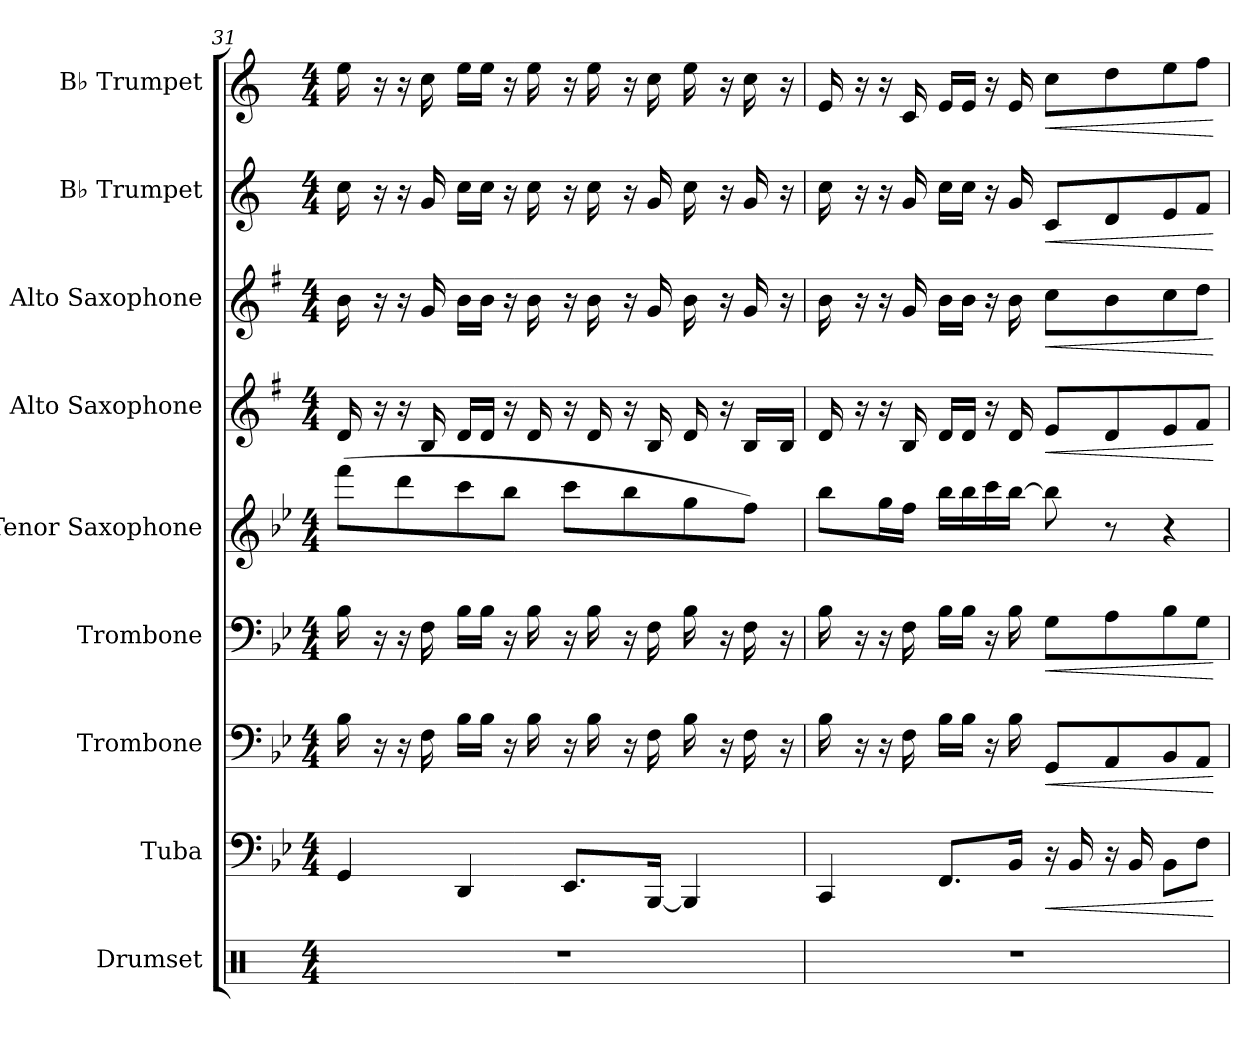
**kern	**kern	**dynam	**kern	**dynam	**kern	**dynam	**kern	**kern	**dynam	**kern	**dynam	**kern	**dynam	**kern	**dynam
*part9	*part8	*part8	*part7	*part7	*part6	*part6	*part5	*part4	*part4	*part3	*part3	*part2	*part2	*part1	*part1
*staff9	*staff8	*staff8	*staff7	*staff7	*staff6	*staff6	*staff5	*staff4	*staff4	*staff3	*staff3	*staff2	*staff2	*staff1	*staff1
*I"Drumset	*I"Tuba	*	*I"Trombone	*	*I"Trombone	*	*I"Tenor Saxophone	*I"Alto Saxophone	*	*I"Alto Saxophone	*	*I"B♭ Trumpet	*	*I"B♭ Trumpet	*
*I'D. Set	*I'Tba.	*	*I'Tbn.	*	*I'Tbn.	*	*I'T. Sax.	*I'A. Sax.	*	*I'A. Sax.	*	*I'B♭ Tpt.	*	*I'B♭ Tpt.	*
!!LO:PB:g=z
*clefX	*clefF4	*	*clefF4	*	*clefF4	*	*clefG2	*clefG2	*	*clefG2	*	*clefG2	*	*clefG2	*
*	*	*	*	*	*	*	*ITrd8c14	*ITrd5c9	*	*ITrd5c9	*	*ITrd1c2	*	*ITrd1c2	*
*k[]	*k[b-e-]	*	*k[b-e-]	*	*k[b-e-]	*	*k[b-e-]	*k[b-e-]	*	*k[b-e-]	*	*k[b-e-]	*	*k[b-e-]	*
*M4/4	*M4/4	*	*M4/4	*	*M4/4	*	*M4/4	*M4/4	*	*M4/4	*	*M4/4	*	*M4/4	*
=31	=31	=31	=31	=31	=31	=31	=31	=31	=31	=31	=31	=31	=31	=31	=31
1r	4GG/	.	16B-\	.	16B-\	.	(>8ff\L	16F/	.	16d\	.	16b-\	.	16dd\	.
.	.	.	16r	.	16r	.	.	16r	.	16r	.	16r	.	16r	.
.	.	.	16r	.	16r	.	8dd\	16r	.	16r	.	16r	.	16r	.
.	.	.	16F\	.	16F\	.	.	16D/	.	16B-/	.	16f/	.	16b-\	.
.	4DD/	.	16B-\LL	.	16B-\LL	.	8cc\	16F/LL	.	16d\LL	.	16b-\LL	.	16dd\LL	.
.	.	.	16B-\JJ	.	16B-\JJ	.	.	16F/JJ	.	16d\JJ	.	16b-\JJ	.	16dd\JJ	.
.	.	.	16r	.	16r	.	8b-\J	16r	.	16r	.	16r	.	16r	.
.	.	.	16B-\	.	16B-\	.	.	16F/	.	16d\	.	16b-\	.	16dd\	.
.	8.EE-/L	.	16r	.	16r	.	8cc\L	16r	.	16r	.	16r	.	16r	.
.	.	.	16B-\	.	16B-\	.	.	16F/	.	16d\	.	16b-\	.	16dd\	.
.	.	.	16r	.	16r	.	8b-\	16r	.	16r	.	16r	.	16r	.
.	[16BBB-/Jk	.	16F\	.	16F\	.	.	16D/	.	16B-/	.	16f/	.	16b-\	.
.	4BBB-/]	.	16B-\	.	16B-\	.	8g\	16F/	.	16d\	.	16b-\	.	16dd\	.
.	.	.	16r	.	16r	.	.	16r	.	16r	.	16r	.	16r	.
.	.	.	16F\	.	16F\	.	8f\J)	16D/LL	.	16B-/	.	16f/	.	16b-\	.
.	.	.	16r	.	16r	.	.	16D/JJ	.	16r	.	16r	.	16r	.
=32	=32	=32	=32	=32	=32	=32	=32	=32	=32	=32	=32	=32	=32	=32	=32
1r	4CC/	.	16B-\	.	16B-\	.	8b-\L	16F/	.	16d\	.	16b-\	.	16d/	.
.	.	.	16r	.	16r	.	.	16r	.	16r	.	16r	.	16r	.
.	.	.	16r	.	16r	.	16g\L	16r	.	16r	.	16r	.	16r	.
.	.	.	16F\	.	16F\	.	16f\JJ	16D/	.	16B-/	.	16f/	.	16B-/	.
.	8.FF/L	.	16B-\LL	.	16B-\LL	.	16b-\LL	16F/LL	.	16d\LL	.	16b-\LL	.	16d/LL	.
.	.	.	16B-\JJ	.	16B-\JJ	.	16b-\	16F/JJ	.	16d\JJ	.	16b-\JJ	.	16d/JJ	.
.	.	.	16r	.	16r	.	16cc\	16r	.	16r	.	16r	.	16r	.
.	16BB-/Jk	.	16B-\	.	16B-\	.	[16b-\JJ	16F/	.	16d\	.	16f/	.	16d/	.
!	!	!LO:HP:b	!	!LO:HP:b	!	!LO:HP:b	!	!	!LO:HP:b	!	!LO:HP:b	!	!LO:HP:b	!	!LO:HP:b
.	16r	<	8GG/L	<	8G\L	<	8b-\]	8G/L	<	8e-\L	<	8B-/L	<	8b-\L	<
.	16BB-/	.	.	.	.	.	.	.	.	.	.	.	.	.	.
.	16r	.	8AA/	.	8A\	.	8r	8F/	.	8d\	.	8c/	.	8cc\	.
.	16BB-/	.	.	.	.	.	.	.	.	.	.	.	.	.	.
.	8BB-\L	.	8BB-/	.	8B-\	.	4r	8G/	.	8e-\	.	8d/	.	8dd\	.
.	8F\J	.	8AA/J	.	8G\J	.	.	8A/J	.	8f\J	.	8e-/J	.	8ee-\J	.
.	.	[	.	[	.	[	.	.	[	.	[	.	[	.	[
=	=	=	=	=	=	=	=	=	=	=	=	=	=	=	=
*-	*-	*-	*-	*-	*-	*-	*-	*-	*-	*-	*-	*-	*-	*-	*-
